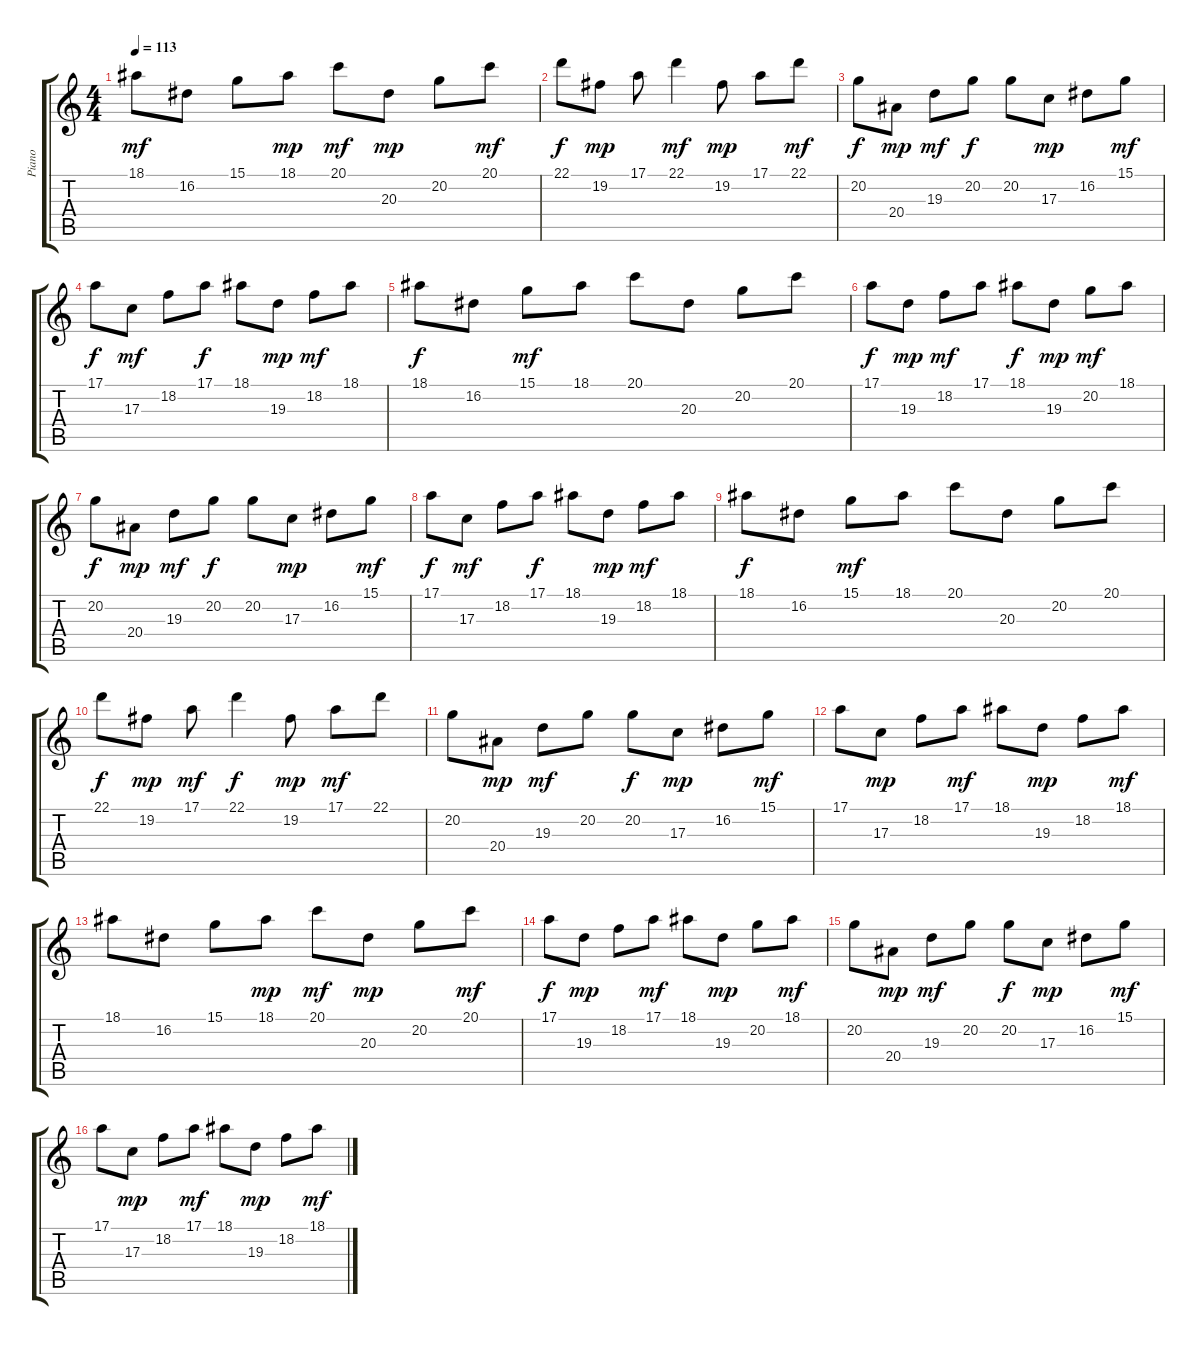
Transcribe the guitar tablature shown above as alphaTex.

\track ("Piano" "Piano") {instrument acousticgrandpiano}
\staff {score tabs}
\tuning (E4 B3 G3 D3 A2 E2) {hide}
\ts (4 4)
\tempo 113
\clef g2
\ks c
18.1.8{dy mf} 16.2.8 15.1.8 18.1.8{dy mp} 20.1.8{dy mf} 20.3.8{dy mp} 20.2.8 20.1.8{dy mf} |
22.1.8{dy f} 19.2.8{dy mp} 17.1.8 22.1.4{dy mf} 19.2.8{dy mp} 17.1.8 22.1.8{dy mf} |
20.2.8{dy f} 20.4.8{dy mp} 19.3.8{dy mf} 20.2.8{dy f} 20.2.8 17.3.8{dy mp} 16.2.8 15.1.8{dy mf} |
17.1.8{dy f} 17.3.8{dy mf} 18.2.8 17.1.8{dy f} 18.1.8 19.3.8{dy mp} 18.2.8{dy mf} 18.1.8 |
18.1.8{dy f} 16.2.8 15.1.8{dy mf} 18.1.8 20.1.8 20.3.8 20.2.8 20.1.8 |
17.1.8{dy f} 19.3.8{dy mp} 18.2.8{dy mf} 17.1.8 18.1.8{dy f} 19.3.8{dy mp} 20.2.8{dy mf} 18.1.8 |
20.2.8{dy f} 20.4.8{dy mp} 19.3.8{dy mf} 20.2.8{dy f} 20.2.8 17.3.8{dy mp} 16.2.8 15.1.8{dy mf} |
17.1.8{dy f} 17.3.8{dy mf} 18.2.8 17.1.8{dy f} 18.1.8 19.3.8{dy mp} 18.2.8{dy mf} 18.1.8 |
18.1.8{dy f} 16.2.8 15.1.8{dy mf} 18.1.8 20.1.8 20.3.8 20.2.8 20.1.8 |
22.1.8{dy f} 19.2.8{dy mp} 17.1.8{dy mf} 22.1.4{dy f} 19.2.8{dy mp} 17.1.8{dy mf} 22.1.8 |
20.2.8 20.4.8{dy mp} 19.3.8{dy mf} 20.2.8 20.2.8{dy f} 17.3.8{dy mp} 16.2.8 15.1.8{dy mf} |
17.1.8 17.3.8{dy mp} 18.2.8 17.1.8{dy mf} 18.1.8 19.3.8{dy mp} 18.2.8 18.1.8{dy mf} |
18.1.8 16.2.8 15.1.8 18.1.8{dy mp} 20.1.8{dy mf} 20.3.8{dy mp} 20.2.8 20.1.8{dy mf} |
17.1.8{dy f} 19.3.8{dy mp} 18.2.8 17.1.8{dy mf} 18.1.8 19.3.8{dy mp} 20.2.8 18.1.8{dy mf} |
20.2.8 20.4.8{dy mp} 19.3.8{dy mf} 20.2.8 20.2.8{dy f} 17.3.8{dy mp} 16.2.8 15.1.8{dy mf} |
17.1.8 17.3.8{dy mp} 18.2.8 17.1.8{dy mf} 18.1.8 19.3.8{dy mp} 18.2.8 18.1.8{dy mf}
